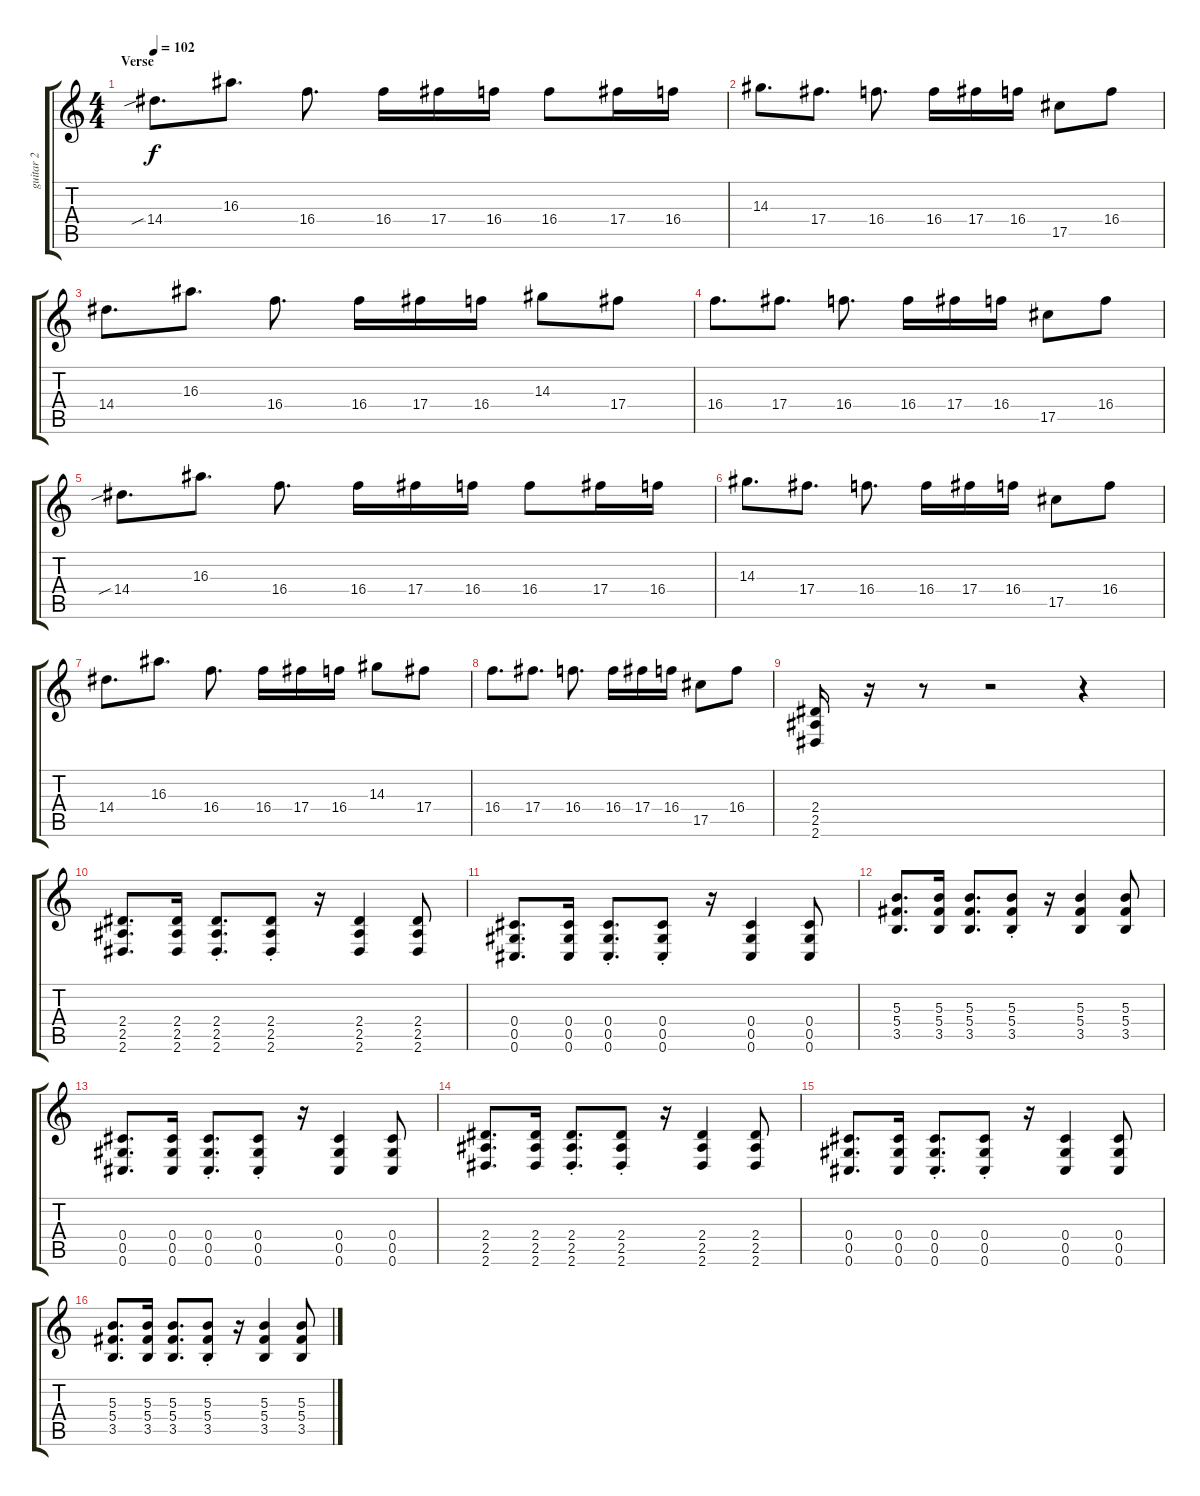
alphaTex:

\track ("guitar 2" "guitar 2") {mute instrument distortionguitar}
\staff {score tabs}
\tuning (Eb4 Bb3 Gb3 Db3 Ab2 Db2) {hide}
\ts (4 4)
\section ("" "Verse")
\tempo 102
\clef g2
\ks c
14.4{sib}.8{d dy f} 16.3.8{d} 16.4.8{d} 16.4.16 17.4.16 16.4.16 16.4.8 17.4.16 16.4.16 |
14.3.8{d} 17.4.8{d} 16.4.8{d} 16.4.16 17.4.16 16.4.16 17.5.8 16.4.8 |
14.4.8{d} 16.3.8{d} 16.4.8{d} 16.4.16 17.4.16 16.4.16 14.3.8 17.4.8 |
16.4.8{d} 17.4.8{d} 16.4.8{d} 16.4.16 17.4.16 16.4.16 17.5.8 16.4.8 |
14.4{sib}.8{d} 16.3.8{d} 16.4.8{d} 16.4.16 17.4.16 16.4.16 16.4.8 17.4.16 16.4.16 |
14.3.8{d} 17.4.8{d} 16.4.8{d} 16.4.16 17.4.16 16.4.16 17.5.8 16.4.8 |
14.4.8{d} 16.3.8{d} 16.4.8{d} 16.4.16 17.4.16 16.4.16 14.3.8 17.4.8 |
16.4.8{d} 17.4.8{d} 16.4.8{d} 16.4.16 17.4.16 16.4.16 17.5.8 16.4.8 |
(2.4 2.5 2.6).16 r.16 r.8 r.2 r.4 |
(2.4 2.5 2.6).8{d} (2.4 2.5 2.6).16 (2.4 2.5 2.6{st}).8{d} (2.4 2.5{st} 2.6).8 r.16 (2.4 2.5 2.6).4 (2.4 2.5 2.6).8 |
(0.4 0.5 0.6).8{d} (0.4 0.5 0.6).16 (0.4 0.5 0.6{st}).8{d} (0.4 0.5{st} 0.6).8 r.16 (0.4 0.5 0.6).4 (0.4 0.5 0.6).8 |
(5.3 5.4 3.5).8{d} (5.3 5.4 3.5).16 (5.3 5.4 3.5).8{d} (5.3 5.4 3.5{st}).8 r.16 (5.3 5.4 3.5).4 (5.3 5.4 3.5).8 |
(0.4 0.5 0.6).8{d} (0.4 0.5 0.6).16 (0.4 0.5 0.6{st}).8{d} (0.4 0.5{st} 0.6).8 r.16 (0.4 0.5 0.6).4 (0.4 0.5 0.6).8 |
(2.4 2.5 2.6).8{d} (2.4 2.5 2.6).16 (2.4 2.5 2.6{st}).8{d} (2.4 2.5{st} 2.6).8 r.16 (2.4 2.5 2.6).4 (2.4 2.5 2.6).8 |
(0.4 0.5 0.6).8{d} (0.4 0.5 0.6).16 (0.4 0.5 0.6{st}).8{d} (0.4 0.5{st} 0.6).8 r.16 (0.4 0.5 0.6).4 (0.4 0.5 0.6).8 |
(5.3 5.4 3.5).8{d} (5.3 5.4 3.5).16 (5.3 5.4 3.5).8{d} (5.3 5.4 3.5{st}).8 r.16 (5.3 5.4 3.5).4 (5.3 5.4 3.5).8
